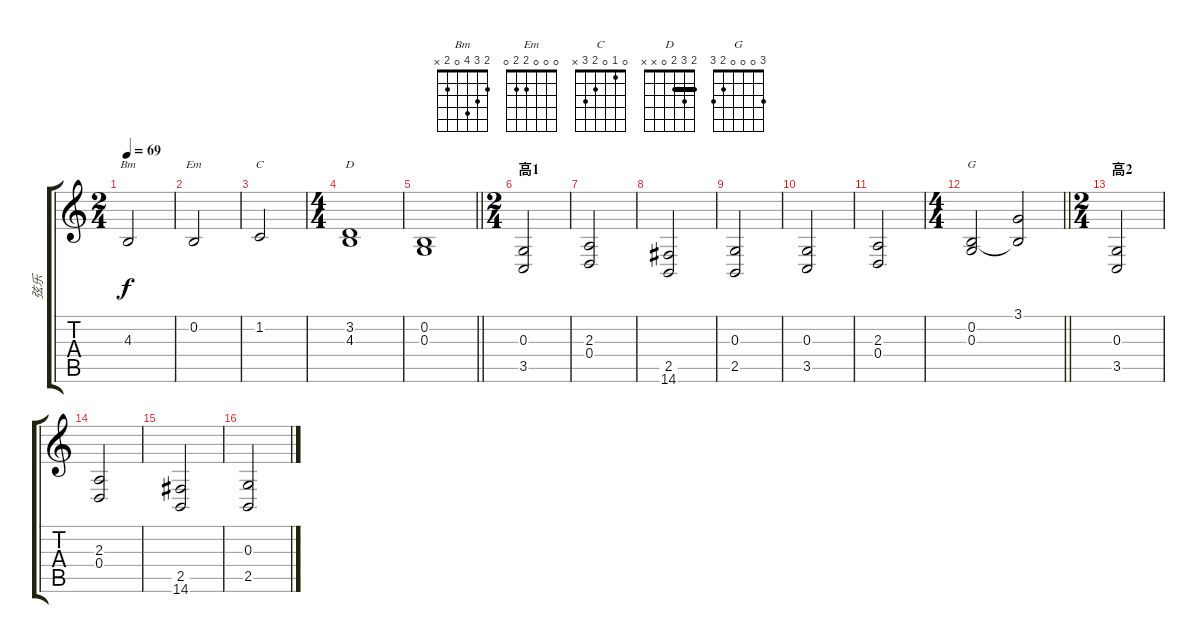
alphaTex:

\track ("弦乐" "弦乐") {instrument stringensemble2}
\staff {score tabs}
\tuning (E4 B3 G3 D3 A2 E2) {hide}
\chord ("Bm" 2 3 4 0 2 x)
\chord ("Em" 0 0 0 2 2 0)
\chord ("C" 0 1 0 2 3 x)
\chord ("D" 2 3 2 0 x x) {barre 2}
\chord ("G" 3 0 0 0 2 3)
\ts (2 4)
\tempo 69
\clef g2
\ks c
4.3.2{ch "Bm" dy f} |
0.2.2{ch "Em"} |
1.2.2{ch "C"} |
\ts (4 4)
(3.2 4.3).1{ch "D"} |
\barLineRight lightlight
(0.2 0.3).1 |
\ts (2 4)
\section ("" "高1")
(0.3 3.5).2 |
(2.3 0.4).2 |
(2.5 14.6).2 |
(0.3 2.5).2 |
(0.3 3.5).2 |
(2.3 0.4).2 |
\ts (4 4)
\barLineRight lightlight
(0.2 0.3).2{ch "G"} (3.1 0.2{t}).2 |
\ts (2 4)
\section ("" "高2")
(0.3 3.5).2 |
(2.3 0.4).2 |
(2.5 14.6).2 |
(0.3 2.5).2
